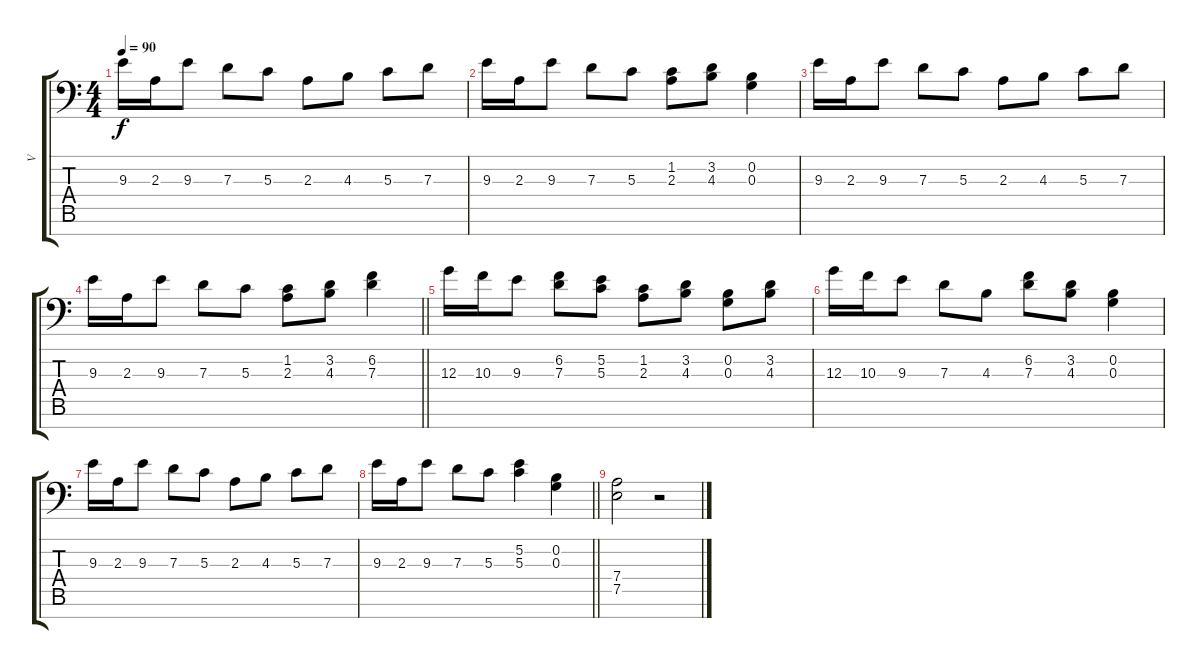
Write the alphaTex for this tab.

\track ("V" "V") {instrument tenorsax}
\staff {score tabs}
\tuning (E4 B3 G3 D3 A2 E2 C-1) {hide}
\ts (4 4)
\tempo 90
\clef f4
\ks c
9.3.16{dy f} 2.3.16 9.3.8 7.3.8 5.3.8 2.3.8 4.3.8 5.3.8 7.3.8 |
9.3.16 2.3.16 9.3.8 7.3.8 5.3.8 (1.2 2.3).8 (3.2 4.3).8 (0.2 0.3).4 |
9.3.16 2.3.16 9.3.8 7.3.8 5.3.8 2.3.8 4.3.8 5.3.8 7.3.8 |
\barLineRight lightlight
9.3.16 2.3.16 9.3.8 7.3.8 5.3.8 (1.2 2.3).8 (3.2 4.3).8 (6.2 7.3).4 |
12.3.16 10.3.16 9.3.8 (6.2 7.3).8 (5.2 5.3).8 (1.2 2.3).8 (3.2 4.3).8 (0.2 0.3).8 (3.2 4.3).8 |
12.3.16 10.3.16 9.3.8 7.3.8 4.3.8 (6.2 7.3).8 (3.2 4.3).8 (0.2 0.3).4 |
9.3.16 2.3.16 9.3.8 7.3.8 5.3.8 2.3.8 4.3.8 5.3.8 7.3.8 |
\barLineRight lightlight
9.3.16 2.3.16 9.3.8 7.3.8 5.3.8 (5.2 5.3).4 (0.2 0.3).4 |
(7.4 7.5).2 r.2
